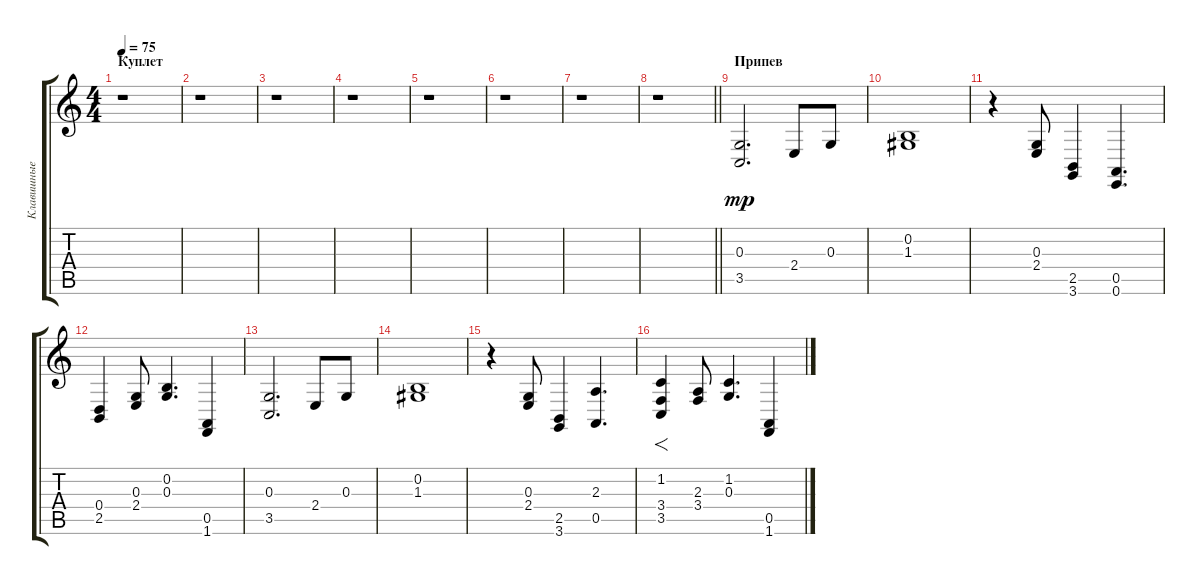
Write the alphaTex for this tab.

\track ("Клавишные" "Клавишные") {instrument synthstrings2}
\staff {score tabs}
\tuning (E4 B3 G3 D3 A2 E2) {hide}
\ts (4 4)
\section ("" "Куплет")
\tempo 75
\clef g2
\ks c
r.1{dy mf} |
r.1 |
r.1 |
r.1 |
r.1 |
r.1 |
r.1 |
\barLineRight lightlight
r.1 |
\section ("" "Припев")
(0.3 3.5).2{d dy mp} 2.4.8 0.3.8 |
(0.2 1.3).1 |
r.4 (0.3 2.4).8 (2.5 3.6).4 (0.5 0.6).4{d} |
(0.4 2.5).4 (0.3 2.4).8 (0.2 0.3).4{d} (0.5 1.6).4 |
(0.3 3.5).2{d} 2.4.8 0.3.8 |
(0.2 1.3).1 |
r.4 (0.3 2.4).8 (2.5 3.6).4 (2.3 0.5).4{d} |
(1.2 3.4 3.5).4{f} (2.3 3.4).8 (1.2 0.3).4{d} (0.5 1.6).4
